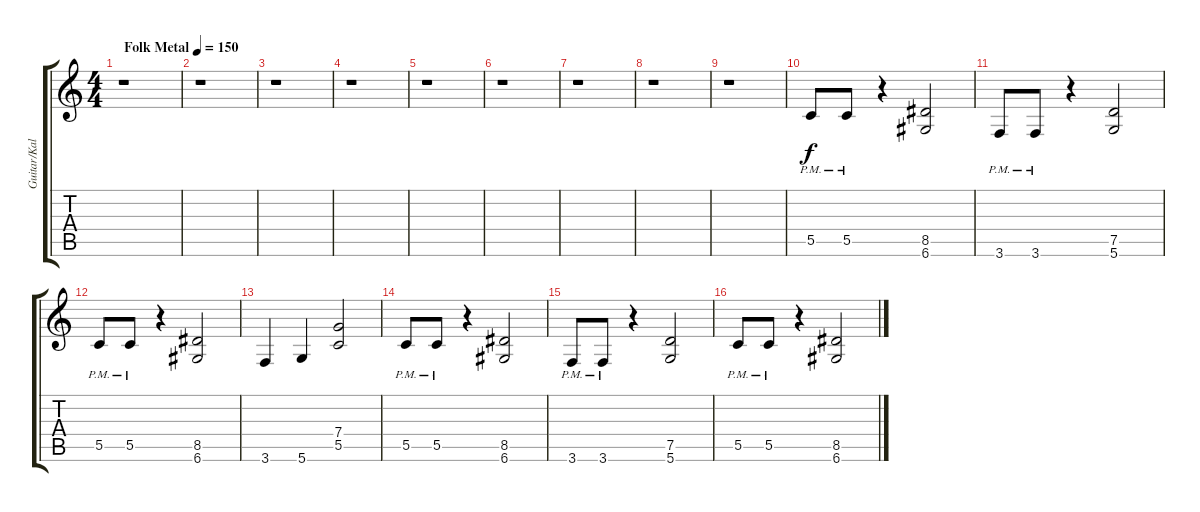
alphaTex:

\track ("Guitar/Kalle" "Guitar/Kal") {instrument distortionguitar}
\staff {score tabs}
\tuning (D4 A3 F3 C3 G2 D2) {hide}
\ts (4 4)
\tempo (150 "Folk Metal")
\clef g2
\ks c
r.1{dy f instrument distortionguitar} |
r.1 |
r.1 |
r.1 |
r.1 |
r.1 |
r.1 |
r.1 |
r.1 |
5.5{pm}.8{volume 12} 5.5{pm}.8 r.4 (8.5 6.6).2 |
3.6{pm}.8 3.6{pm}.8 r.4 (7.5 5.6).2 |
5.5{pm}.8 5.5{pm}.8 r.4 (8.5 6.6).2 |
3.6.4 5.6.4 (7.4 5.5).2 |
5.5{pm}.8 5.5{pm}.8 r.4 (8.5 6.6).2 |
3.6{pm}.8 3.6{pm}.8 r.4 (7.5 5.6).2 |
5.5{pm}.8 5.5{pm}.8 r.4 (8.5 6.6).2
